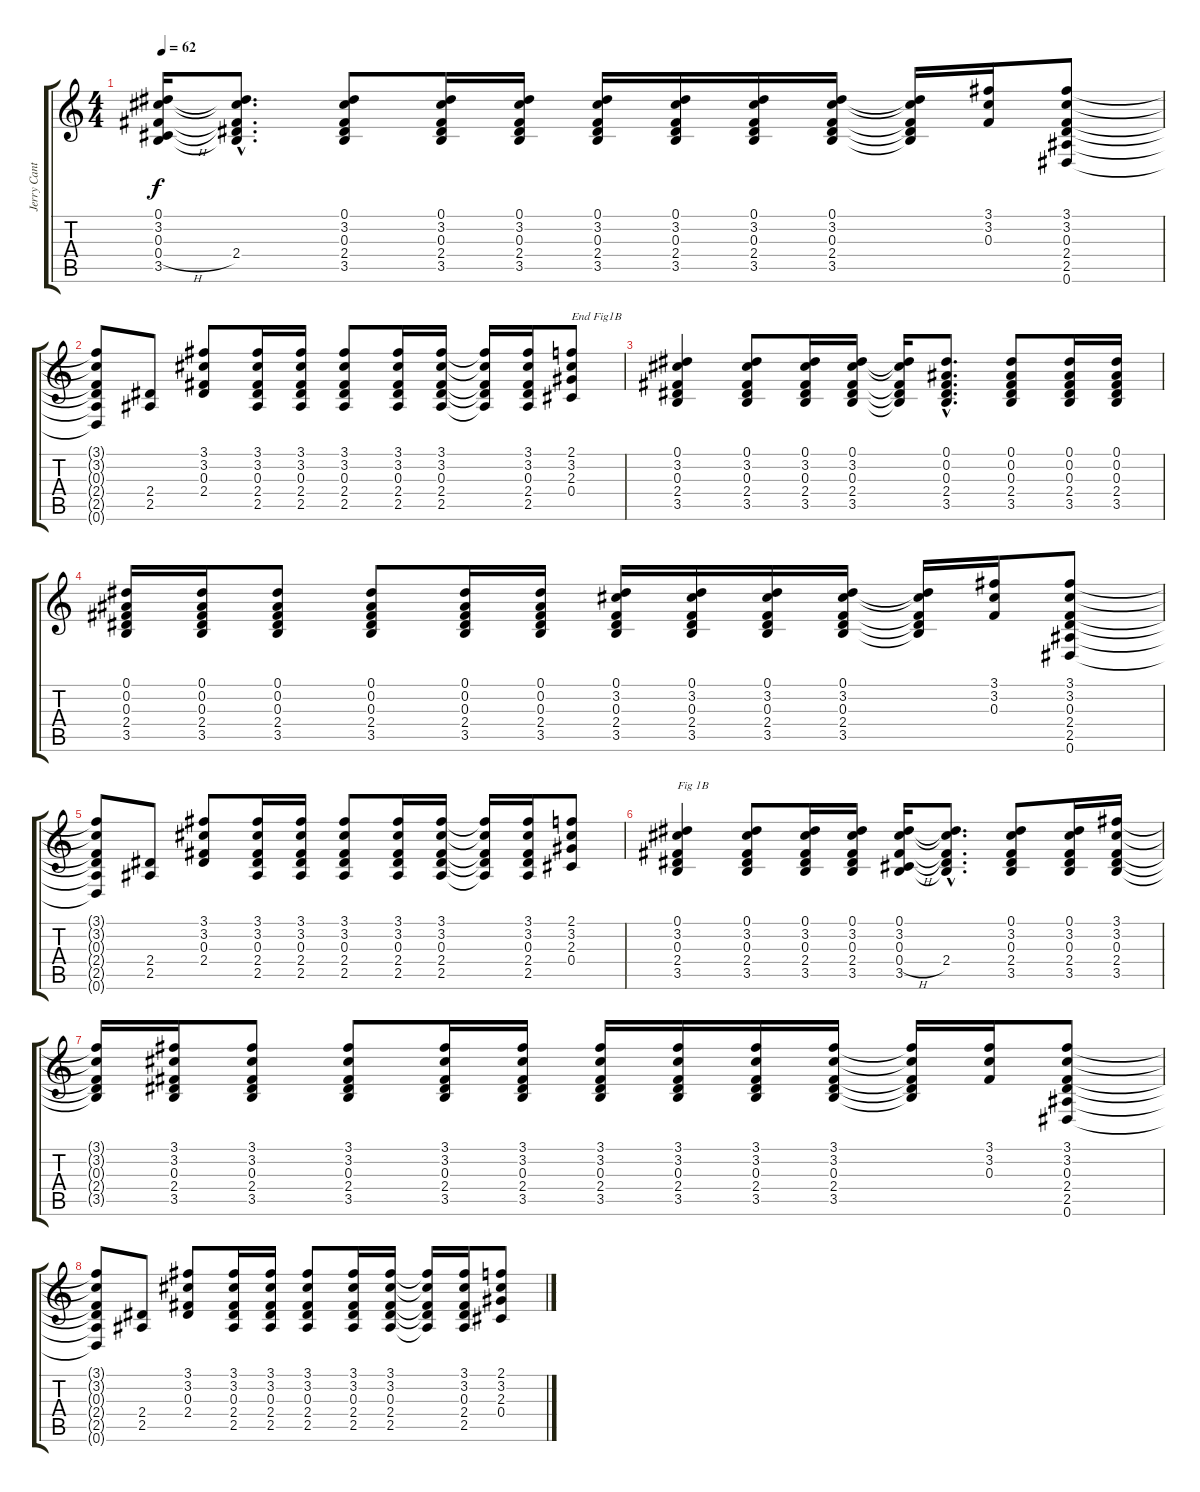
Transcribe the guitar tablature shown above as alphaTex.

\track ("Jerry Cantrell - Guitar 1" "Jerry Cant") {instrument acousticguitarnylon}
\staff {score tabs}
\tuning (Eb4 Bb3 Gb3 Db3 Ab2 Eb2) {hide}
\ts (4 4)
\tempo 62
\clef g2
\ks c
(0.1 3.2 0.3 0.4{h} 3.5).16{dy f} (0.1{hac t} 3.2{hac t} 0.3{hac t} 2.4{hac} 3.5{hac t}).8{d} (0.1 3.2 0.3 2.4 3.5).8 (0.1 3.2 0.3 2.4 3.5).16 (0.1 3.2 0.3 2.4 3.5).16 (0.1 3.2 0.3 2.4 3.5).16 (0.1 3.2 0.3 2.4 3.5).16 (0.1 3.2 0.3 2.4 3.5).16 (0.1 3.2 0.3 2.4 3.5).16 (0.1{t} 3.2{t} 0.3{t} 2.4{t} 3.5{t}).16 (3.1 3.2 0.3).16 (3.1 3.2 0.3 2.4 2.5 0.6).8 |
(3.1{t} 3.2{t} 0.3{t} 2.4{t} 2.5{t} 0.6{t}).8 (2.4 2.5).8 (3.1 3.2 0.3 2.4).8 (3.1 3.2 0.3 2.4 2.5).16 (3.1 3.2 0.3 2.4 2.5).16 (3.1 3.2 0.3 2.4 2.5).8 (3.1 3.2 0.3 2.4 2.5).16 (3.1 3.2 0.3 2.4 2.5).16 (3.1{t} 3.2{t} 0.3{t} 2.4{t} 2.5{t}).16 (3.1 3.2 0.3 2.4 2.5).16 (2.1 3.2 2.3 0.4).8{txt "End Fig1B"} |
(0.1 3.2 0.3 2.4 3.5).4 (0.1 3.2 0.3 2.4 3.5).8 (0.1 3.2 0.3 2.4 3.5).16 (0.1 3.2 0.3 2.4 3.5).16 (0.1{t} 3.2{t} 0.3{t} 2.4{t} 3.5{t}).16 (0.1{hac} 0.2{hac} 0.3{hac} 2.4{hac} 3.5{hac}).8{d} (0.1 0.2 0.3 2.4 3.5).8 (0.1 0.2 0.3 2.4 3.5).16 (0.1 0.2 0.3 2.4 3.5).16 |
(0.1 0.2 0.3 2.4 3.5).16 (0.1 0.2 0.3 2.4 3.5).16 (0.1 0.2 0.3 2.4 3.5).8 (0.1 0.2 0.3 2.4 3.5).8 (0.1 0.2 0.3 2.4 3.5).16 (0.1 0.2 0.3 2.4 3.5).16 (0.1 3.2 0.3 2.4 3.5).16 (0.1 3.2 0.3 2.4 3.5).16 (0.1 3.2 0.3 2.4 3.5).16 (0.1 3.2 0.3 2.4 3.5).16 (0.1{t} 3.2{t} 0.3{t} 2.4{t} 3.5{t}).16 (3.1 3.2 0.3).16 (3.1 3.2 0.3 2.4 2.5 0.6).8 |
(3.1{t} 3.2{t} 0.3{t} 2.4{t} 2.5{t} 0.6{t}).8 (2.4 2.5).8 (3.1 3.2 0.3 2.4).8 (3.1 3.2 0.3 2.4 2.5).16 (3.1 3.2 0.3 2.4 2.5).16 (3.1 3.2 0.3 2.4 2.5).8 (3.1 3.2 0.3 2.4 2.5).16 (3.1 3.2 0.3 2.4 2.5).16 (3.1{t} 3.2{t} 0.3{t} 2.4{t} 2.5{t}).16 (3.1 3.2 0.3 2.4 2.5).16 (2.1 3.2 2.3 0.4).8 |
(0.1 3.2 0.3 2.4 3.5).4{txt "Fig 1B"} (0.1 3.2 0.3 2.4 3.5).8 (0.1 3.2 0.3 2.4 3.5).16 (0.1 3.2 0.3 2.4 3.5).16 (0.1 3.2 0.3 0.4{h} 3.5).16 (0.1{hac t} 3.2{hac t} 0.3{hac t} 2.4{hac} 3.5{hac t}).8{d} (0.1 3.2 0.3 2.4 3.5).8 (0.1 3.2 0.3 2.4 3.5).16 (3.1 3.2 0.3 2.4 3.5).16 |
(3.1{t} 3.2{t} 0.3{t} 2.4{t} 3.5{t}).16 (3.1 3.2 0.3 2.4 3.5).16 (3.1 3.2 0.3 2.4 3.5).8 (3.1 3.2 0.3 2.4 3.5).8 (3.1 3.2 0.3 2.4 3.5).16 (3.1 3.2 0.3 2.4 3.5).16 (3.1 3.2 0.3 2.4 3.5).16 (3.1 3.2 0.3 2.4 3.5).16 (3.1 3.2 0.3 2.4 3.5).16 (3.1 3.2 0.3 2.4 3.5).16 (3.1{t} 3.2{t} 0.3{t} 2.4{t} 3.5{t}).16 (3.1 3.2 0.3).16 (3.1 3.2 0.3 2.4 2.5 0.6).8 |
(3.1{t} 3.2{t} 0.3{t} 2.4{t} 2.5{t} 0.6{t}).8 (2.4 2.5).8 (3.1 3.2 0.3 2.4).8 (3.1 3.2 0.3 2.4 2.5).16 (3.1 3.2 0.3 2.4 2.5).16 (3.1 3.2 0.3 2.4 2.5).8 (3.1 3.2 0.3 2.4 2.5).16 (3.1 3.2 0.3 2.4 2.5).16 (3.1{t} 3.2{t} 0.3{t} 2.4{t} 2.5{t}).16 (3.1 3.2 0.3 2.4 2.5).16 (2.1 3.2 2.3 0.4).8
